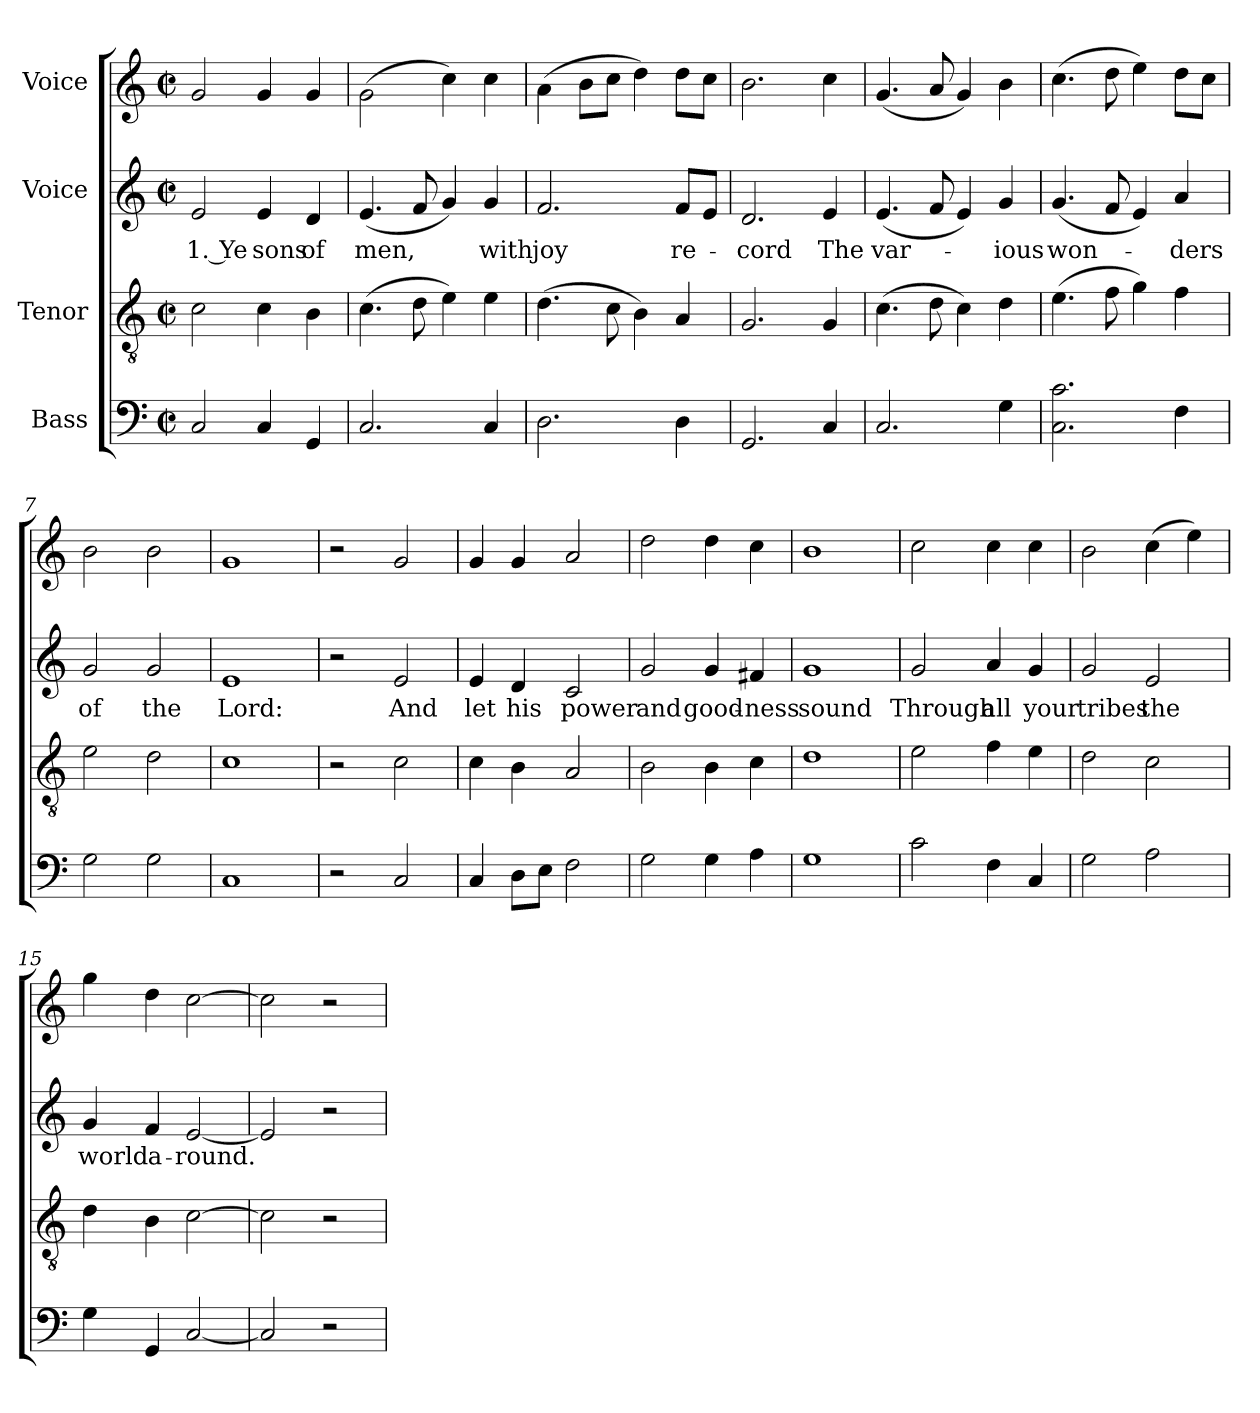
**kern	**kern	**kern	**text	**kern
*part4	*part3	*part2	*part2	*part1
*staff4	*staff3	*staff2	*staff2	*staff1
*I"Bass	*I"Tenor	*I"Voice	*	*I"Voice
*clefF4	*clefGv2	*clefG2	*	*clefG2
*k[]	*k[]	*k[]	*	*k[]
*M2/2	*M2/2	*M2/2	*	*M2/2
*met(c|)	*met(c|)	*met(c|)	*	*met(c|)
=1	=1	=1	=1	=1
2C/	2c\	2e/	1. Ye	2g/
4C/	4c\	4e/	sons	4g/
4GG/	4B\	4d/	of	4g/
=2	=2	=2	=2	=2
2.C/	(4.c\	(4.e/	men,	(2g\
.	8d\	8f/	.	.
.	4e\)	4g/)	.	4cc\)
4C/	4e\	4g/	with	4cc\
=3	=3	=3	=3	=3
2.D\	(4.d\	2.f/	joy	(4a\
.	.	.	.	8b\L
.	8c\	.	.	8cc\J
.	4B\)	.	.	4dd\)
4D\	4A/	8f/L	re-	8dd\L
.	.	8e/J	.	8cc\J
=4	=4	=4	=4	=4
2.GG/	2.G/	2.d/	-cord	2.b\
4C/	4G/	4e/	The	4cc\
=5	=5	=5	=5	=5
2.C/	(4.c\	(4.e/	var-	(4.g/
.	8d\	8f/	.	8a/
.	4c\)	4e/)	.	4g/)
4G\	4d\	4g/	-ious	4b\
=6	=6	=6	=6	=6
2.C\ 2.c\	(4.e\	(4.g/	won-	(4.cc\
.	8f\	8f/	.	8dd\
.	4g\)	4e/)	.	4ee\)
4F\	4f\	4a/	-ders	8dd\L
.	.	.	.	8cc\J
=7	=7	=7	=7	=7
2G\	2e\	2g/	of	2b\
2G\	2d\	2g/	the	2b\
=8	=8	=8	=8	=8
1C	1c	1e	Lord:	1g
=9	=9	=9	=9	=9
2r	2r	2r	.	2r
2C/	2c\	2e/	And	2g/
!!LO:LB:g=z
=10	=10	=10	=10	=10
4C/	4c\	4e/	let	4g/
8D\L	4B\	4d/	his	4g/
8E\J	.	.	.	.
2F\	2A/	2c/	power	2a/
=11	=11	=11	=11	=11
2G\	2B\	2g/	and	2dd\
4G\	4B\	4g/	good-	4dd\
4A\	4c\	4f#X/	-ness	4cc\
=12	=12	=12	=12	=12
1G	1d	1g	sound	1b
=13	=13	=13	=13	=13
2c\	2e\	2g/	Through	2cc\
4F\	4f\	4a/	all	4cc\
4C/	4e\	4g/	your	4cc\
=14	=14	=14	=14	=14
2G\	2d\	2g/	tribes	2b\
2A\	2c\	2e/	the	(4cc\
.	.	.	.	4ee\)
=15	=15	=15	=15	=15
4G\	4d\	4g/	world	4gg\
4GG/	4B\	4f/	a-	4dd\
[2C/	[2c\	[2e/	-round.	[2cc\
=16	=16	=16	=16	=16
2C/]	2c\]	2e/]	.	2cc\]
2r	2r	2r	.	2r
=	=	=	=	=
*-	*-	*-	*-	*-
